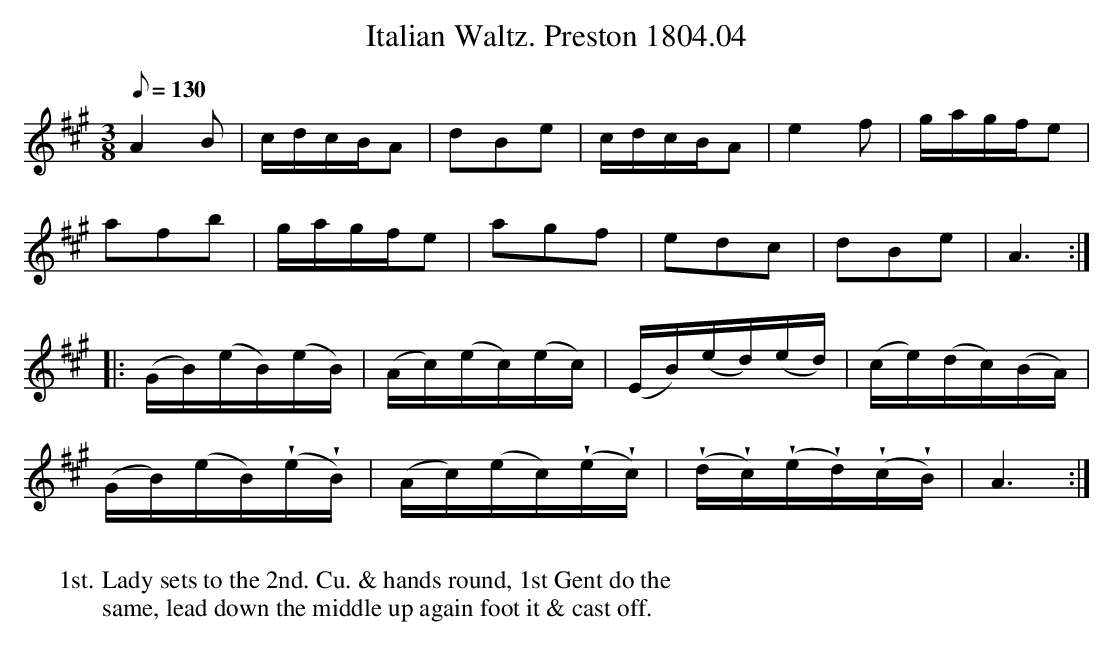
X:1
T:Italian Waltz. Preston 1804.04
M:3/8
L:1/16
Q:1/8=130
U:w=!wedge!
K:A
A4 B2|cdcBA2|d2B2e2|cdcBA2|e4f2|gagfe2|
a2f2b2|gagfe2|a2g2f2|e2d2c2|d2B2e2|A6:|
|:(GB)(eB)(eB)|(Ac)(ec)(ec)|(EB)(ed)(ed)|(ce)(dc)(BA)|
(GB)(eB)(wewB)|(Ac)(ec)(wewc)|(wdwc)(wewd)(wcwB)|A6:|
W:
W:1st. Lady sets to the 2nd. Cu. & hands round, 1st Gent do the
W:same, lead down the middle up again foot it & cast off.
